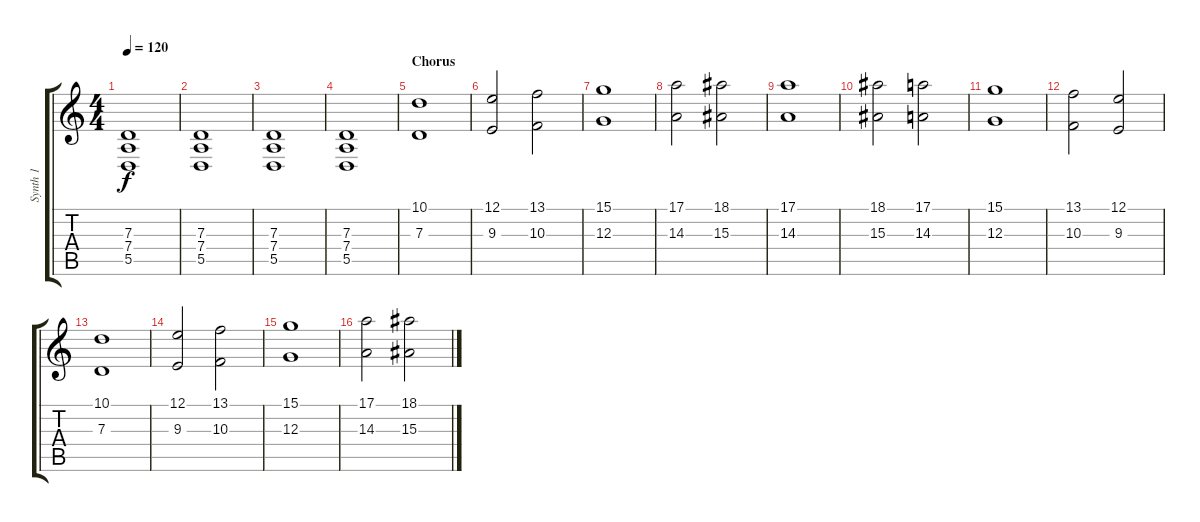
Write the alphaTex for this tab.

\track ("Synth 1" "Synth 1") {instrument stringensemble1}
\staff {score tabs}
\tuning (E4 B3 G3 D3 A2 D2) {hide}
\ts (4 4)
\tempo 120
\clef g2
\ks c
(7.3 7.4 5.5).1{dy f} |
(7.3 7.4 5.5).1 |
(7.3 7.4 5.5).1 |
(7.3 7.4 5.5).1 |
\section ("" "Chorus")
(10.1 7.3).1 |
(12.1 9.3).2 (13.1 10.3).2 |
(15.1 12.3).1 |
(17.1 14.3).2 (18.1 15.3).2 |
(17.1 14.3).1 |
(18.1 15.3).2 (17.1 14.3).2 |
(15.1 12.3).1 |
(13.1 10.3).2 (12.1 9.3).2 |
(10.1 7.3).1 |
(12.1 9.3).2 (13.1 10.3).2 |
(15.1 12.3).1 |
(17.1 14.3).2 (18.1 15.3).2
